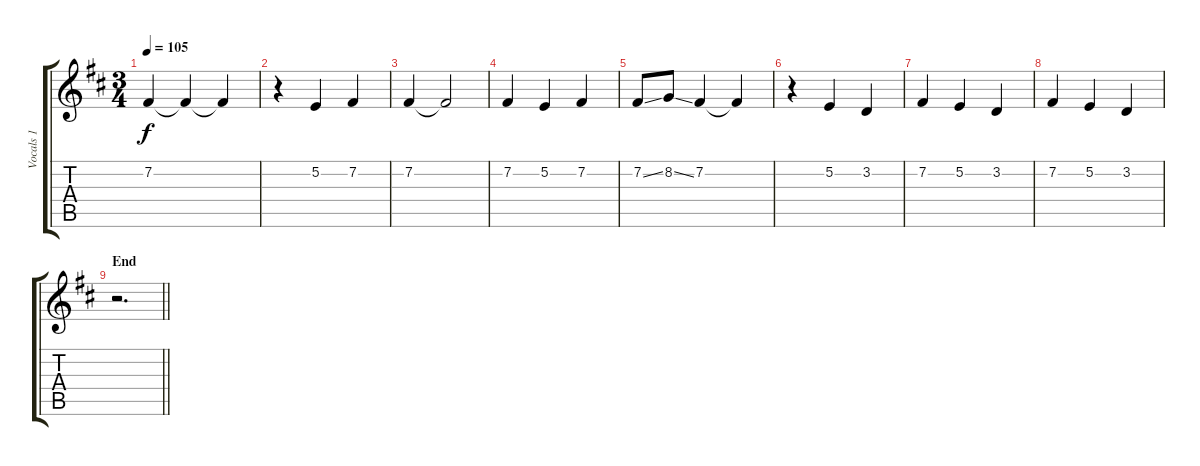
\track ("Vocals 1" "Vocals 1") {instrument lead1square}
\staff {score tabs}
\tuning (E4 B3 G3 D3 A2 E2) {hide}
\ts (3 4)
\tempo 105
\clef g2
\ks d
7.2.4{dy f} 7.2{t}.4 7.2{t}.4 |
r.4 5.2.4 7.2.4 |
7.2.4 7.2{t}.2 |
7.2.4 5.2.4 7.2.4 |
7.2{ss}.8 8.2{ss}.8 7.2.4 7.2{t}.4 |
r.4 5.2.4 3.2.4 |
7.2.4 5.2.4 3.2.4 |
7.2.4 5.2.4 3.2.4 |
\section ("" "End")
\barLineRight lightlight
r.2{d}
